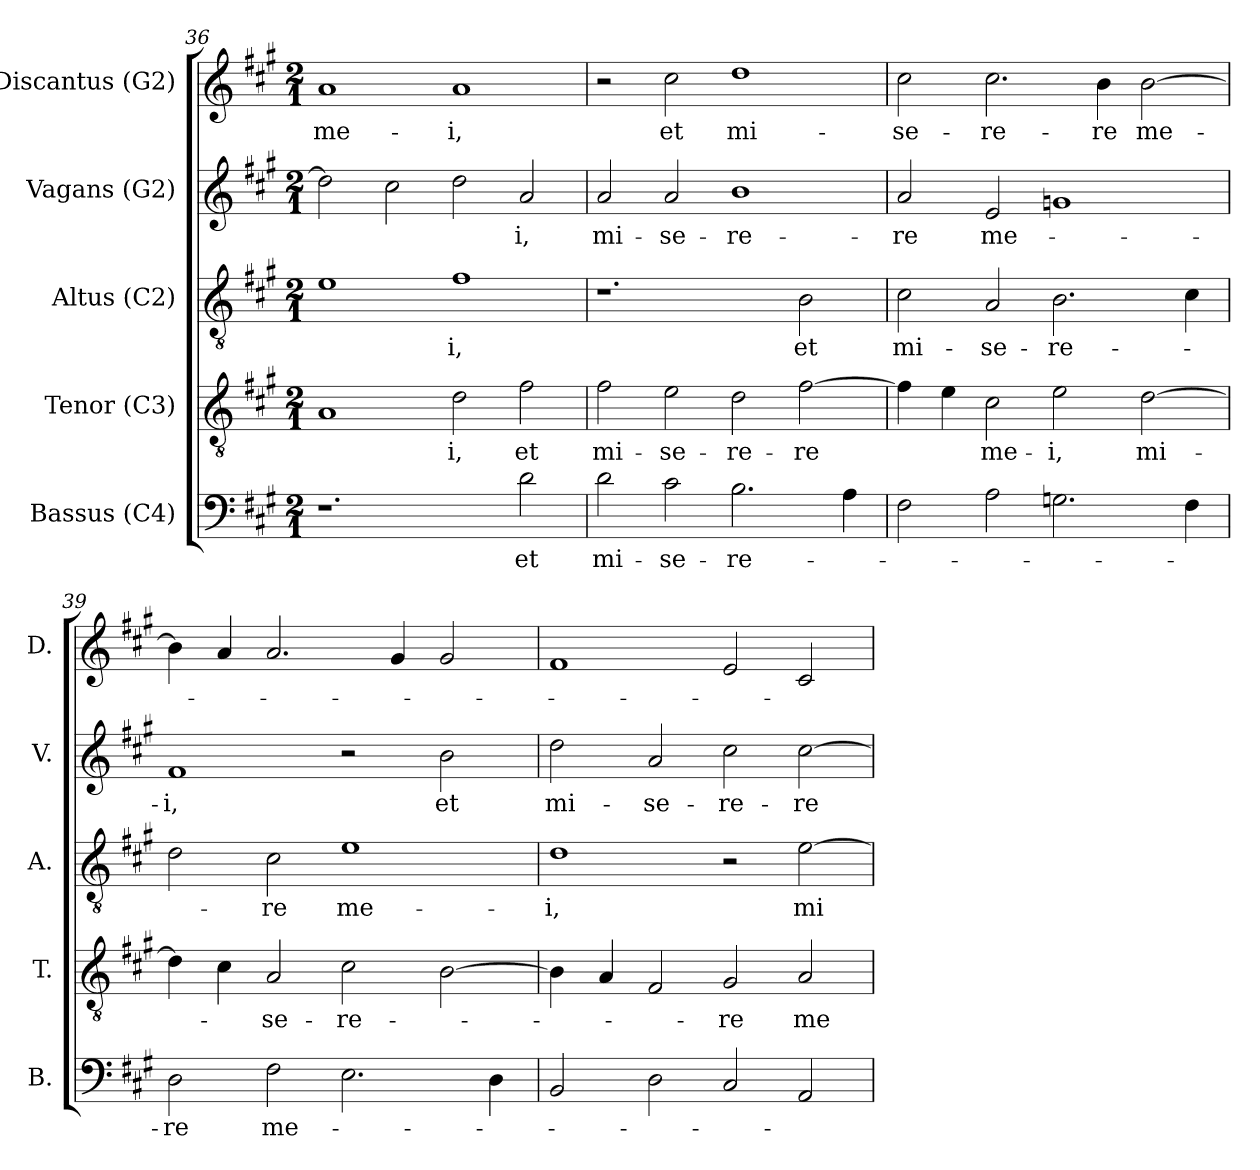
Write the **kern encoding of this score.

**kern	**text	**kern	**text	**kern	**text	**kern	**text	**kern	**text
*part5	*part5	*part4	*part4	*part3	*part3	*part2	*part2	*part1	*part1
*staff5	*staff5	*staff4	*staff4	*staff3	*staff3	*staff2	*staff2	*staff1	*staff1
*I"Bassus (C4)	*	*I"Tenor (C3)	*	*I"Altus (C2)	*	*I"Vagans (G2)	*	*I"Discantus (G2)	*
*I'B.	*	*I'T.	*	*I'A.	*	*I'V.	*	*I'D.	*
*clefF4	*	*clefGv2	*	*clefGv2	*	*clefG2	*	*clefG2	*
*	*	*ITrd7c12	*	*ITrd7c12	*	*ITrd7c12	*	*	*
*k[f#c#g#]	*	*k[f#c#g#]	*	*k[f#c#g#]	*	*k[f#c#g#]	*	*k[f#c#g#]	*
*A:	*	*A:	*	*A:	*	*A:	*	*A:	*
*M2/1	*	*M2/1	*	*M2/1	*	*M2/1	*	*M2/1	*
=36	=36	=36	=36	=36	=36	=36	=36	=36	=36
!	!	!	!	!	!	!	!	!	!LO:LY:b:color=#000000
1.r	.	1AAi	.	1Ei	.	2di\]	.	1ai	me-
.	.	.	.	.	.	2c#i\	.	.	.
!	!	!	!LO:LY:b:color=#000000	!	!	!	!	!	!
!	!	!	!	!	!LO:LY:b:color=#000000	!	!	!	!
!	!	!	!	!	!	!	!	!	!LO:LY:b:color=#000000
.	.	2Di\	-i,	1F#i	-i,	2di\	.	1ai	-i,
!	!LO:LY:b:color=#000000	!	!	!	!	!	!	!	!
!	!	!	!LO:LY:b:color=#000000	!	!	!	!	!	!
!	!	!	!	!	!	!	!LO:LY:b:color=#000000	!	!
2di\	et	2F#i\	et	.	.	2Ai/	-i,	.	.
=37	=37	=37	=37	=37	=37	=37	=37	=37	=37
!	!LO:LY:b:color=#000000	!	!	!	!	!	!	!	!
!	!	!	!LO:LY:b:color=#000000	!	!	!	!	!	!
!	!	!	!	!	!	!	!LO:LY:b:color=#000000	!	!
2di\	mi-	2F#i\	mi-	1.r	.	2Ai/	mi-	2r	.
!	!LO:LY:b:color=#000000	!	!	!	!	!	!	!	!
!	!	!	!LO:LY:b:color=#000000	!	!	!	!	!	!
!	!	!	!	!	!	!	!LO:LY:b:color=#000000	!	!
!	!	!	!	!	!	!	!	!	!LO:LY:b:color=#000000
2c#i\	-se-	2Ei\	-se-	.	.	2Ai/	-se-	2cc#i\	et
!	!LO:LY:b:color=#000000	!	!	!	!	!	!	!	!
!	!	!	!LO:LY:b:color=#000000	!	!	!	!	!	!
!	!	!	!	!	!	!	!LO:LY:b:color=#000000	!	!
!	!	!	!	!	!	!	!	!	!LO:LY:b:color=#000000
2.Bi\	-re-	2Di\	-re-	.	.	1Bi	-re-	1ddi	mi-
!	!	!	!LO:LY:b:color=#000000	!	!	!	!	!	!
!	!	!	!	!	!LO:LY:b:color=#000000	!	!	!	!
.	.	[2F#i\	-re	2BBi\	et	.	.	.	.
4Ai\	.	.	.	.	.	.	.	.	.
!!LO:PB:g=z
=38	=38	=38	=38	=38	=38	=38	=38	=38	=38
!	!	!	!	!	!LO:LY:b:color=#000000	!	!	!	!
!	!	!	!	!	!	!	!LO:LY:b:color=#000000	!	!
!	!	!	!	!	!	!	!	!	!LO:LY:b:color=#000000
2F#i\	.	4F#i\]	.	2C#i\	mi-	2Ai/	-re	2cc#i\	-se-
.	.	4Ei\	.	.	.	.	.	.	.
!	!	!	!LO:LY:b:color=#000000	!	!	!	!	!	!
!	!	!	!	!	!LO:LY:b:color=#000000	!	!	!	!
!	!	!	!	!	!	!	!LO:LY:b:color=#000000	!	!
!	!	!	!	!	!	!	!	!	!LO:LY:b:color=#000000
2Ai\	.	2C#i\	me-	2AAi/	-se-	2Ei/	me-	2.cc#i\	-re-
!	!	!	!LO:LY:b:color=#000000	!	!	!	!	!	!
!	!	!	!	!	!LO:LY:b:color=#000000	!	!	!	!
2.Gni\	.	2Ei\	-i,	2.BBi\	-re-	1Gni	.	.	.
!	!	!	!	!	!	!	!	!	!LO:LY:b:color=#000000
.	.	.	.	.	.	.	.	4bi\	-re
!	!	!	!LO:LY:b:color=#000000	!	!	!	!	!	!
!	!	!	!	!	!	!	!	!	!LO:LY:b:color=#000000
.	.	[2Di\	mi-	.	.	.	.	[2bi\	me-
4F#i\	.	.	.	4C#i\	.	.	.	.	.
=39	=39	=39	=39	=39	=39	=39	=39	=39	=39
!	!LO:LY:b:color=#000000	!	!	!	!	!	!	!	!
!	!	!	!	!	!	!	!LO:LY:b:color=#000000	!	!
2Di\	-re	4Di\]	.	2Di\	.	1F#i	-i,	4bi\]	.
.	.	4C#i\	.	.	.	.	.	4ai/	.
!	!LO:LY:b:color=#000000	!	!	!	!	!	!	!	!
!	!	!	!LO:LY:b:color=#000000	!	!	!	!	!	!
!	!	!	!	!	!LO:LY:b:color=#000000	!	!	!	!
2F#i\	me-	2AAi/	-se-	2C#i\	-re	.	.	2.ai/	.
!	!	!	!LO:LY:b:color=#000000	!	!	!	!	!	!
!	!	!	!	!	!LO:LY:b:color=#000000	!	!	!	!
2.Ei\	.	2C#i\	-re-	1Ei	me-	2r	.	.	.
.	.	.	.	.	.	.	.	4g#i/	.
!	!	!	!	!	!	!	!LO:LY:b:color=#000000	!	!
.	.	[2BBi\	.	.	.	2Bi\	et	2g#i/	.
4Di\	.	.	.	.	.	.	.	.	.
=40	=40	=40	=40	=40	=40	=40	=40	=40	=40
!	!	!	!	!	!LO:LY:b:color=#000000	!	!	!	!
!	!	!	!	!	!	!	!LO:LY:b:color=#000000	!	!
2BBi/	.	4BBi\]	.	1Di	-i,	2di\	mi-	1f#i	.
.	.	4AAi/	.	.	.	.	.	.	.
!	!	!	!	!	!	!	!LO:LY:b:color=#000000	!	!
2Di\	.	2FF#i/	.	.	.	2Ai/	-se-	.	.
!	!	!	!LO:LY:b:color=#000000	!	!	!	!	!	!
!	!	!	!	!	!	!	!LO:LY:b:color=#000000	!	!
2C#i/	.	2GG#i/	-re	2r	.	2c#i\	-re-	2ei/	.
!	!	!	!LO:LY:b:color=#000000	!	!	!	!	!	!
!	!	!	!	!	!LO:LY:b:color=#000000	!	!	!	!
!	!	!	!	!	!	!	!LO:LY:b:color=#000000	!	!
2AAi/	.	2AAi/	me-	[2Ei\	mi-	[2c#i\	-re	2c#i/	.
=	=	=	=	=	=	=	=	=	=
*-	*-	*-	*-	*-	*-	*-	*-	*-	*-
